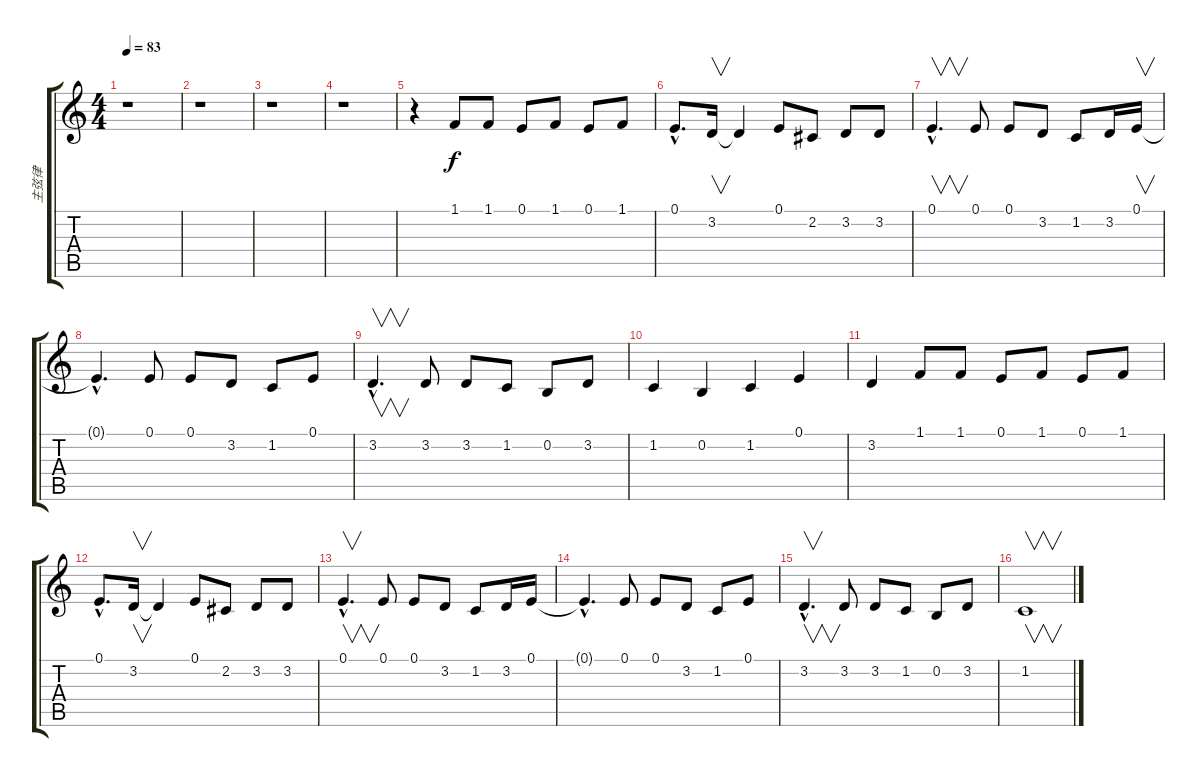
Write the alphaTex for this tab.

\track ("主弦律" "主弦律") {instrument tenorsax}
\staff {score tabs}
\tuning (E4 B3 G3 D3 A2 E2) {hide}
\ts (4 4)
\tempo 83
\clef g2
\ks c
r.1{dy f} |
r.1 |
r.1 |
r.1 |
r.4 1.1.8 1.1.8 0.1.8 1.1.8 0.1.8 1.1.8 |
0.1{hac}.8{d} 3.2.16{v} 3.2{t}.4 0.1.8 2.2.8 3.2.8 3.2.8 |
0.1{hac}.4{v d} 0.1.8 0.1.8 3.2.8 1.2.8 3.2.16 0.1.16{v} |
0.1{hac t}.4{d} 0.1.8 0.1.8 3.2.8 1.2.8 0.1.8 |
3.2{hac}.4{v d} 3.2.8 3.2.8 1.2.8 0.2.8 3.2.8 |
1.2.4 0.2.4 1.2.4 0.1.4 |
3.2.4 1.1.8 1.1.8 0.1.8 1.1.8 0.1.8 1.1.8 |
0.1{hac}.8{d} 3.2.16{v} 3.2{t}.4 0.1.8 2.2.8 3.2.8 3.2.8 |
0.1{hac}.4{v d} 0.1.8 0.1.8 3.2.8 1.2.8 3.2.16 0.1.16 |
0.1{hac t}.4{d} 0.1.8 0.1.8 3.2.8 1.2.8 0.1.8 |
3.2{hac}.4{v d} 3.2.8 3.2.8 1.2.8 0.2.8 3.2.8 |
1.2.1{v}
